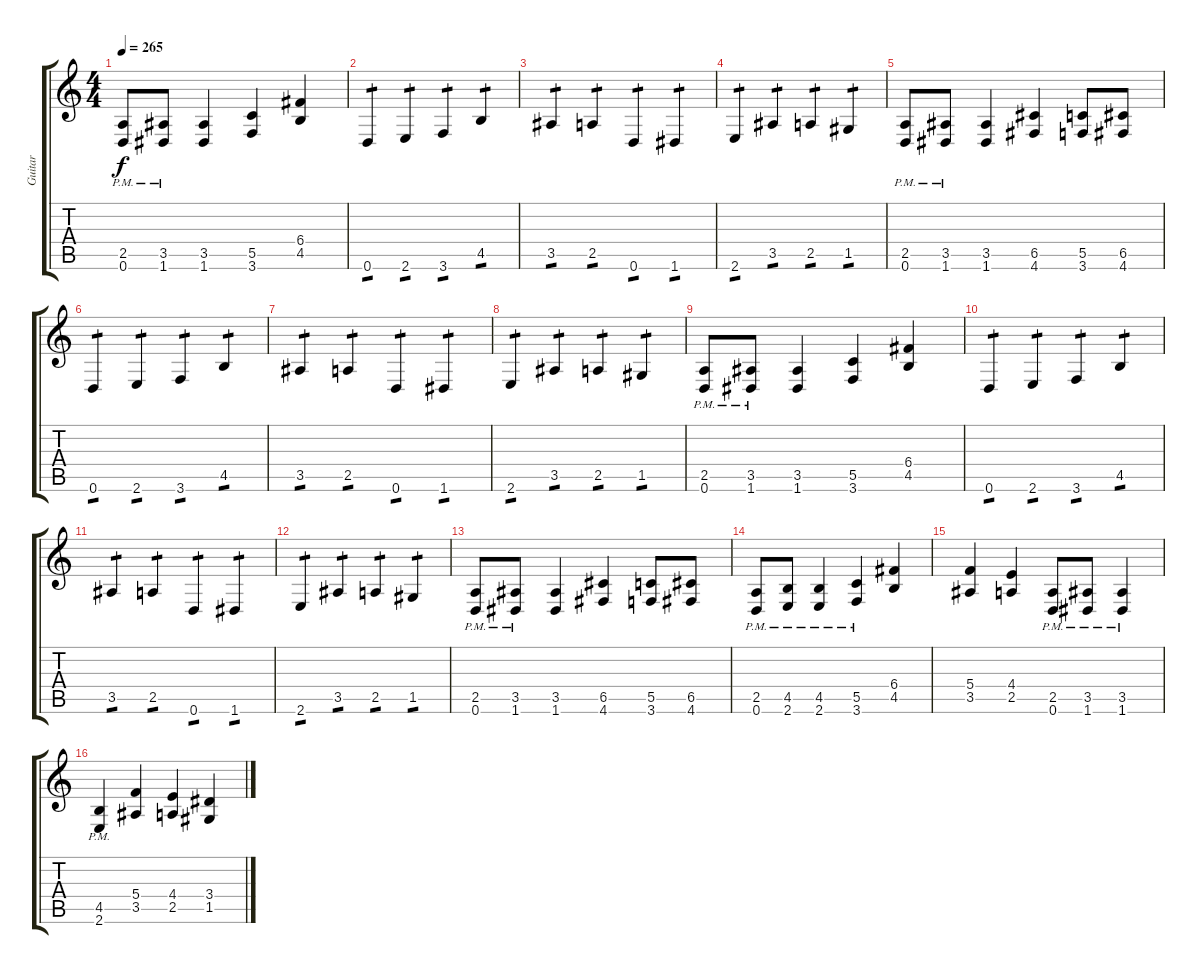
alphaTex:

\track ("Guitar" "Guitar") {instrument distortionguitar}
\staff {score tabs}
\tuning (D4 A3 F3 C3 G2 D2) {hide}
\ts (4 4)
\tempo 265
\clef g2
\ks c
(2.5{pm} 0.6{pm}).8{dy f} (3.5{pm} 1.6{pm}).8 (3.5 1.6).4 (5.5 3.6).4 (6.4 4.5).4 |
0.6.4{tp 1} 2.6.4{tp 1} 3.6.4{tp 1} 4.5.4{tp 1} |
3.5.4{tp 1} 2.5.4{tp 1} 0.6.4{tp 1} 1.6.4{tp 1} |
2.6.4{tp 1} 3.5.4{tp 1} 2.5.4{tp 1} 1.5.4{tp 1} |
(2.5{pm} 0.6{pm}).8 (3.5{pm} 1.6{pm}).8 (3.5 1.6).4 (6.5 4.6).4 (5.5 3.6).8 (6.5 4.6).8 |
0.6.4{tp 1} 2.6.4{tp 1} 3.6.4{tp 1} 4.5.4{tp 1} |
3.5.4{tp 1} 2.5.4{tp 1} 0.6.4{tp 1} 1.6.4{tp 1} |
2.6.4{tp 1} 3.5.4{tp 1} 2.5.4{tp 1} 1.5.4{tp 1} |
(2.5{pm} 0.6{pm}).8 (3.5{pm} 1.6{pm}).8 (3.5 1.6).4 (5.5 3.6).4 (6.4 4.5).4 |
0.6.4{tp 1} 2.6.4{tp 1} 3.6.4{tp 1} 4.5.4{tp 1} |
3.5.4{tp 1} 2.5.4{tp 1} 0.6.4{tp 1} 1.6.4{tp 1} |
2.6.4{tp 1} 3.5.4{tp 1} 2.5.4{tp 1} 1.5.4{tp 1} |
(2.5{pm} 0.6{pm}).8 (3.5{pm} 1.6{pm}).8 (3.5 1.6).4 (6.5 4.6).4 (5.5 3.6).8 (6.5 4.6).8 |
(2.5{pm} 0.6{pm}).8 (4.5{pm} 2.6{pm}).8 (4.5{pm} 2.6{pm}).4 (5.5{pm} 3.6{pm}).4 (6.4 4.5).4 |
(5.4 3.5).4 (4.4 2.5).4 (2.5{pm} 0.6{pm}).8 (3.5{pm} 1.6{pm}).8 (3.5{pm} 1.6{pm}).4 |
(4.5{pm} 2.6{pm}).4 (5.4 3.5).4 (4.4 2.5).4 (3.4 1.5).4
